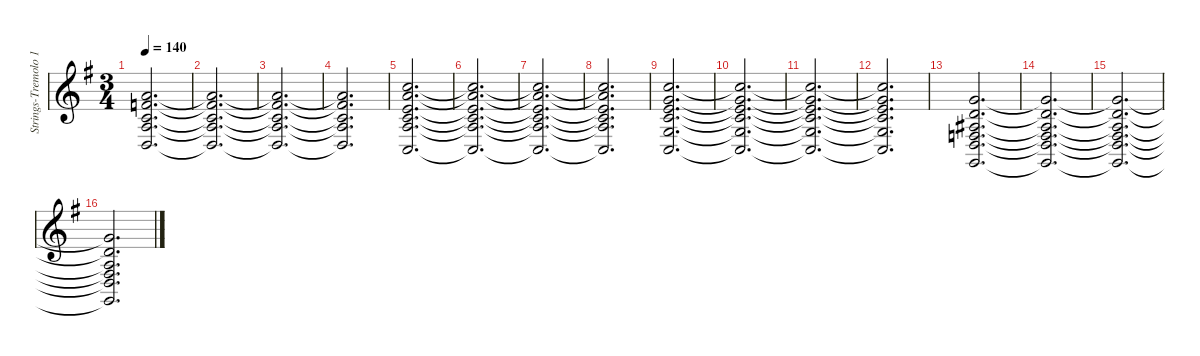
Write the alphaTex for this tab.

\defaultSystemsLayout 8
\hideDynamics
\bracketExtendMode groupsimilarinstruments
\firstSystemTrackNameMode fullname
\otherSystemsTrackNameOrientation horizontal
\track ("Strings-Tremolo 1" "vln.") {defaultSystemsLayout 16 instrument tremolostrings}
\staff {score}
\tuning (E4 B3 G3 D3 A2 E2)
\ts (3 4)
\tempo 140
\clef g2
\ks g
(5.1{acc forcenatural} 6.2{acc forcenatural} 5.3{acc forcenatural} 7.4{acc forcenatural} 5.5{acc forcenatural}).2{d dy f beam Up} |
(5.1{t acc forcenatural} 6.2{t acc forcenatural} 5.3{t acc forcenatural} 7.4{t acc forcenatural} 5.5{t acc forcenatural}).2{d beam Up} |
(5.1{t acc forcenatural} 6.2{t acc forcenatural} 5.3{t acc forcenatural} 7.4{t acc forcenatural} 5.5{t acc forcenatural}).2{d beam Up} |
(5.1{t acc forcenatural} 6.2{t acc forcenatural} 5.3{t acc forcenatural} 7.4{t acc forcenatural} 5.5{t acc forcenatural}).2{d beam Up} |
(8.1{acc forcenatural} 10.2{acc forcenatural} 9.3{acc forcenatural} 10.4{acc forcenatural} 12.5{acc forcenatural} 8.6{acc forcenatural}).2{d beam Up} |
(8.1{t acc forcenatural} 10.2{t acc forcenatural} 9.3{t acc forcenatural} 10.4{t acc forcenatural} 12.5{t acc forcenatural} 8.6{t acc forcenatural}).2{d beam Up} |
(8.1{t acc forcenatural} 10.2{t acc forcenatural} 9.3{t acc forcenatural} 10.4{t acc forcenatural} 12.5{t acc forcenatural} 8.6{t acc forcenatural}).2{d beam Up} |
(8.1{t acc forcenatural} 10.2{t acc forcenatural} 9.3{t acc forcenatural} 10.4{t acc forcenatural} 12.5{t acc forcenatural} 8.6{t acc forcenatural}).2{d beam Up} |
(8.1{acc forcenatural} 8.2{acc forcenatural} 9.3{acc forcenatural} 10.4{acc forcenatural} 10.5{acc forcenatural} 8.6{acc forcenatural}).2{d beam Up} |
(8.1{t acc forcenatural} 8.2{t acc forcenatural} 9.3{t acc forcenatural} 10.4{t acc forcenatural} 10.5{t acc forcenatural} 8.6{t acc forcenatural}).2{d beam Up} |
(8.1{t acc forcenatural} 8.2{t acc forcenatural} 9.3{t acc forcenatural} 10.4{t acc forcenatural} 10.5{t acc forcenatural} 8.6{t acc forcenatural}).2{d beam Up} |
(8.1{t acc forcenatural} 8.2{t acc forcenatural} 9.3{t acc forcenatural} 10.4{t acc forcenatural} 10.5{t acc forcenatural} 8.6{t acc forcenatural}).2{d beam Up} |
(3.1{acc forcenatural} 3.2{acc forcenatural} 3.3{acc #} 3.4{acc forcenatural} 5.5{acc forcenatural} 3.6{acc forcenatural}).2{d beam Up} |
(3.1{t acc forcenatural} 3.2{t acc forcenatural} 3.3{t acc #} 3.4{t acc forcenatural} 5.5{t acc forcenatural} 3.6{t acc forcenatural}).2{d beam Up} |
(3.1{t acc forcenatural} 3.2{t acc forcenatural} 3.3{t acc #} 3.4{t acc forcenatural} 5.5{t acc forcenatural} 3.6{t acc forcenatural}).2{d beam Up} |
(3.1{t acc forcenatural} 3.2{t acc forcenatural} 3.3{t acc #} 3.4{t acc forcenatural} 5.5{t acc forcenatural} 3.6{t acc forcenatural}).2{d beam Up}
